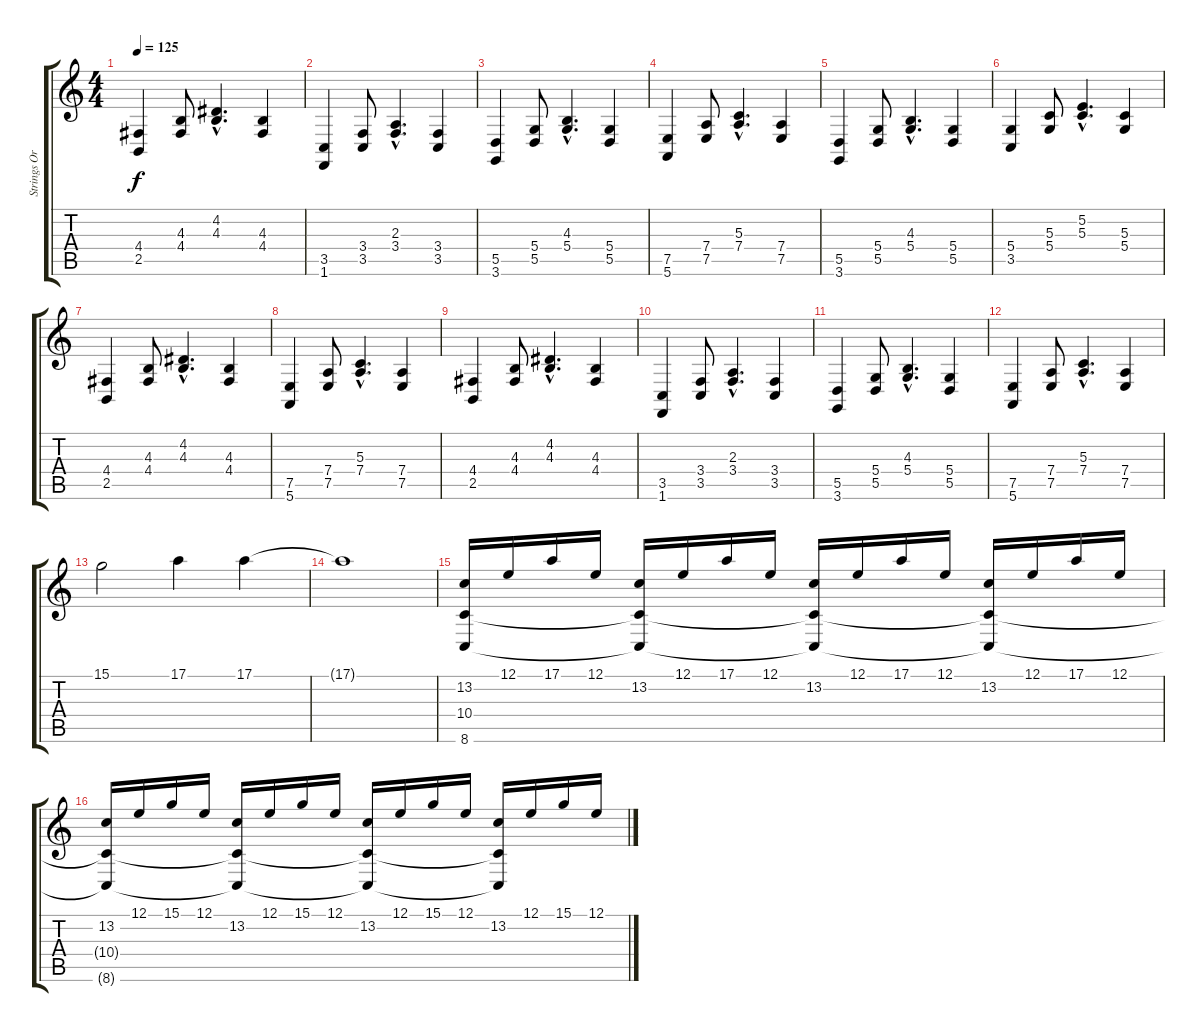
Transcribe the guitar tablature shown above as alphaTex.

\track ("Strings Orchestra" "Strings Or") {instrument stringensemble2}
\staff {score tabs}
\tuning (E4 B3 G3 D3 A2 E2) {hide}
\ts (4 4)
\tempo 125
\clef g2
\ks c
(4.4 2.5).4{dy f} (4.3 4.4).8 (4.2{hac} 4.3{hac}).4{d} (4.3 4.4).4 |
(3.5 1.6).4 (3.4 3.5).8 (2.3{hac} 3.4{hac}).4{d} (3.4 3.5).4 |
(5.5 3.6).4 (5.4 5.5).8 (4.3{hac} 5.4{hac}).4{d} (5.4 5.5).4 |
(7.5 5.6).4 (7.4 7.5).8 (5.3{hac} 7.4{hac}).4{d} (7.4 7.5).4 |
(5.5 3.6).4 (5.4 5.5).8 (4.3{hac} 5.4{hac}).4{d} (5.4 5.5).4 |
(5.4 3.5).4 (5.3 5.4).8 (5.2{hac} 5.3{hac}).4{d} (5.3 5.4).4 |
(4.4 2.5).4 (4.3 4.4).8 (4.2{hac} 4.3{hac}).4{d} (4.3 4.4).4 |
(7.5 5.6).4 (7.4 7.5).8 (5.3{hac} 7.4{hac}).4{d} (7.4 7.5).4 |
(4.4 2.5).4 (4.3 4.4).8 (4.2{hac} 4.3{hac}).4{d} (4.3 4.4).4 |
(3.5 1.6).4 (3.4 3.5).8 (2.3{hac} 3.4{hac}).4{d} (3.4 3.5).4 |
(5.5 3.6).4 (5.4 5.5).8 (4.3{hac} 5.4{hac}).4{d} (5.4 5.5).4 |
(7.5 5.6).4 (7.4 7.5).8 (5.3{hac} 7.4{hac}).4{d} (7.4 7.5).4 |
15.1.2 17.1.4 17.1.4 |
17.1{t}.1 |
(13.2 10.4 8.6).16 12.1.16 17.1.16 12.1.16 (13.2 10.4{t} 8.6{t}).16 12.1.16 17.1.16 12.1.16 (13.2 10.4{t} 8.6{t}).16 12.1.16 17.1.16 12.1.16 (13.2 10.4{t} 8.6{t}).16 12.1.16 17.1.16 12.1.16 |
(13.2 10.4{t} 8.6{t}).16 12.1.16 15.1.16 12.1.16 (13.2 10.4{t} 8.6{t}).16 12.1.16 15.1.16 12.1.16 (13.2 10.4{t} 8.6{t}).16 12.1.16 15.1.16 12.1.16 (13.2 10.4{t} 8.6{t}).16 12.1.16 15.1.16 12.1.16
